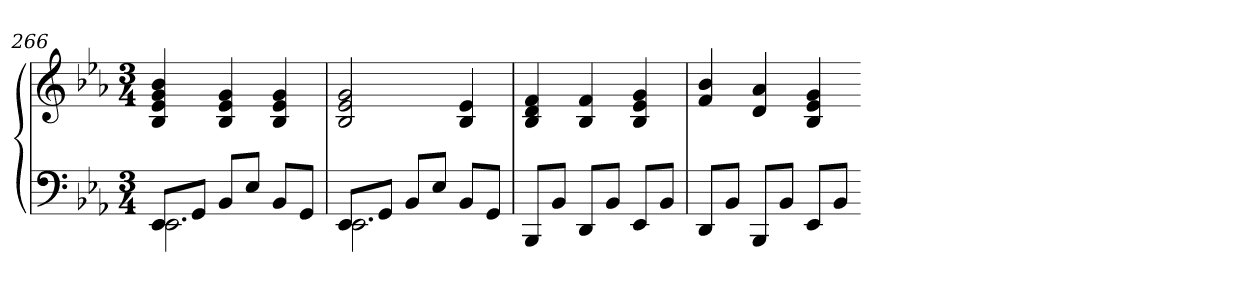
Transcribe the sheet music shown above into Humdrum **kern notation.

**kern	**kern
*part1	*part1
*staff2	*staff1
*clefF4	*clefG2
*k[b-e-a-]	*k[b-e-a-]
*E-:	*E-:
*M3/4	*M3/4
=266	=266
*^	*
8EE-L	2.EE-	4B- 4e- 4g 4b-
8GGJ	.	.
8BB-L	.	4B- 4e- 4g
8E-J	.	.
8BB-L	.	4B- 4e- 4g
8GGJ	.	.
=267	=267	=267
8EE-L	2.EE-	2B- 2e- 2g
8GGJ	.	.
8BB-L	.	.
8E-J	.	.
8BB-L	.	4B- 4e-
8GGJ	.	.
*v	*v	*
=268	=268
8BBB-L	4B- 4d 4f
8BB-J	.
8DDL	4B- 4f
8BB-J	.
8EE-L	4B- 4e- 4g
8BB-J	.
=269	=269
8DDL	4f 4b-
8BB-J	.
8BBB-L	4d 4a-
8BB-J	.
8EE-L	4B- 4e- 4g
8BB-J	.
=-	=-
*-	*-
